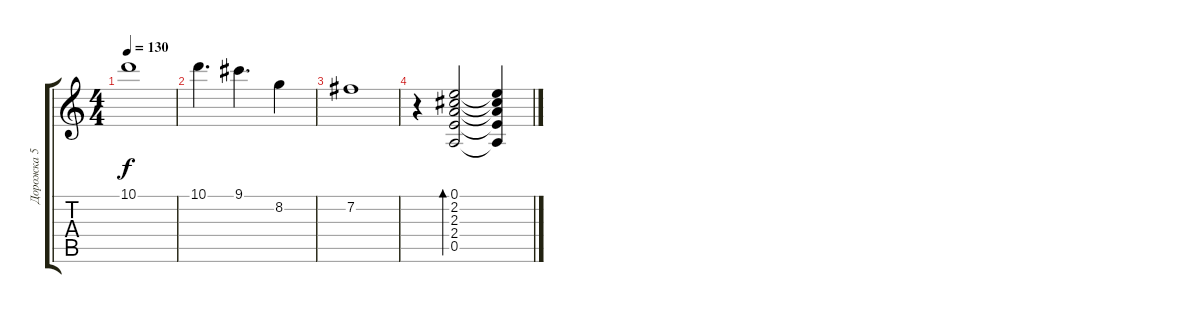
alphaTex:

\track ("Дорожка 5" "Дорожка 5") {instrument electricguitarmuted}
\staff {score tabs}
\tuning (E4 B3 G3 D3 A2 E2) {hide}
\ts (4 4)
\tempo 130
\clef g2
\ks c
10.1.1{dy f} |
10.1.4{d} 9.1.4{d} 8.2.4 |
7.2.1 |
r.4 (0.1 2.2 2.3 2.4 0.5).2{bd 120} (0.1{t} 2.2{t} 2.3{t} 2.4{t} 0.5{t}).4
